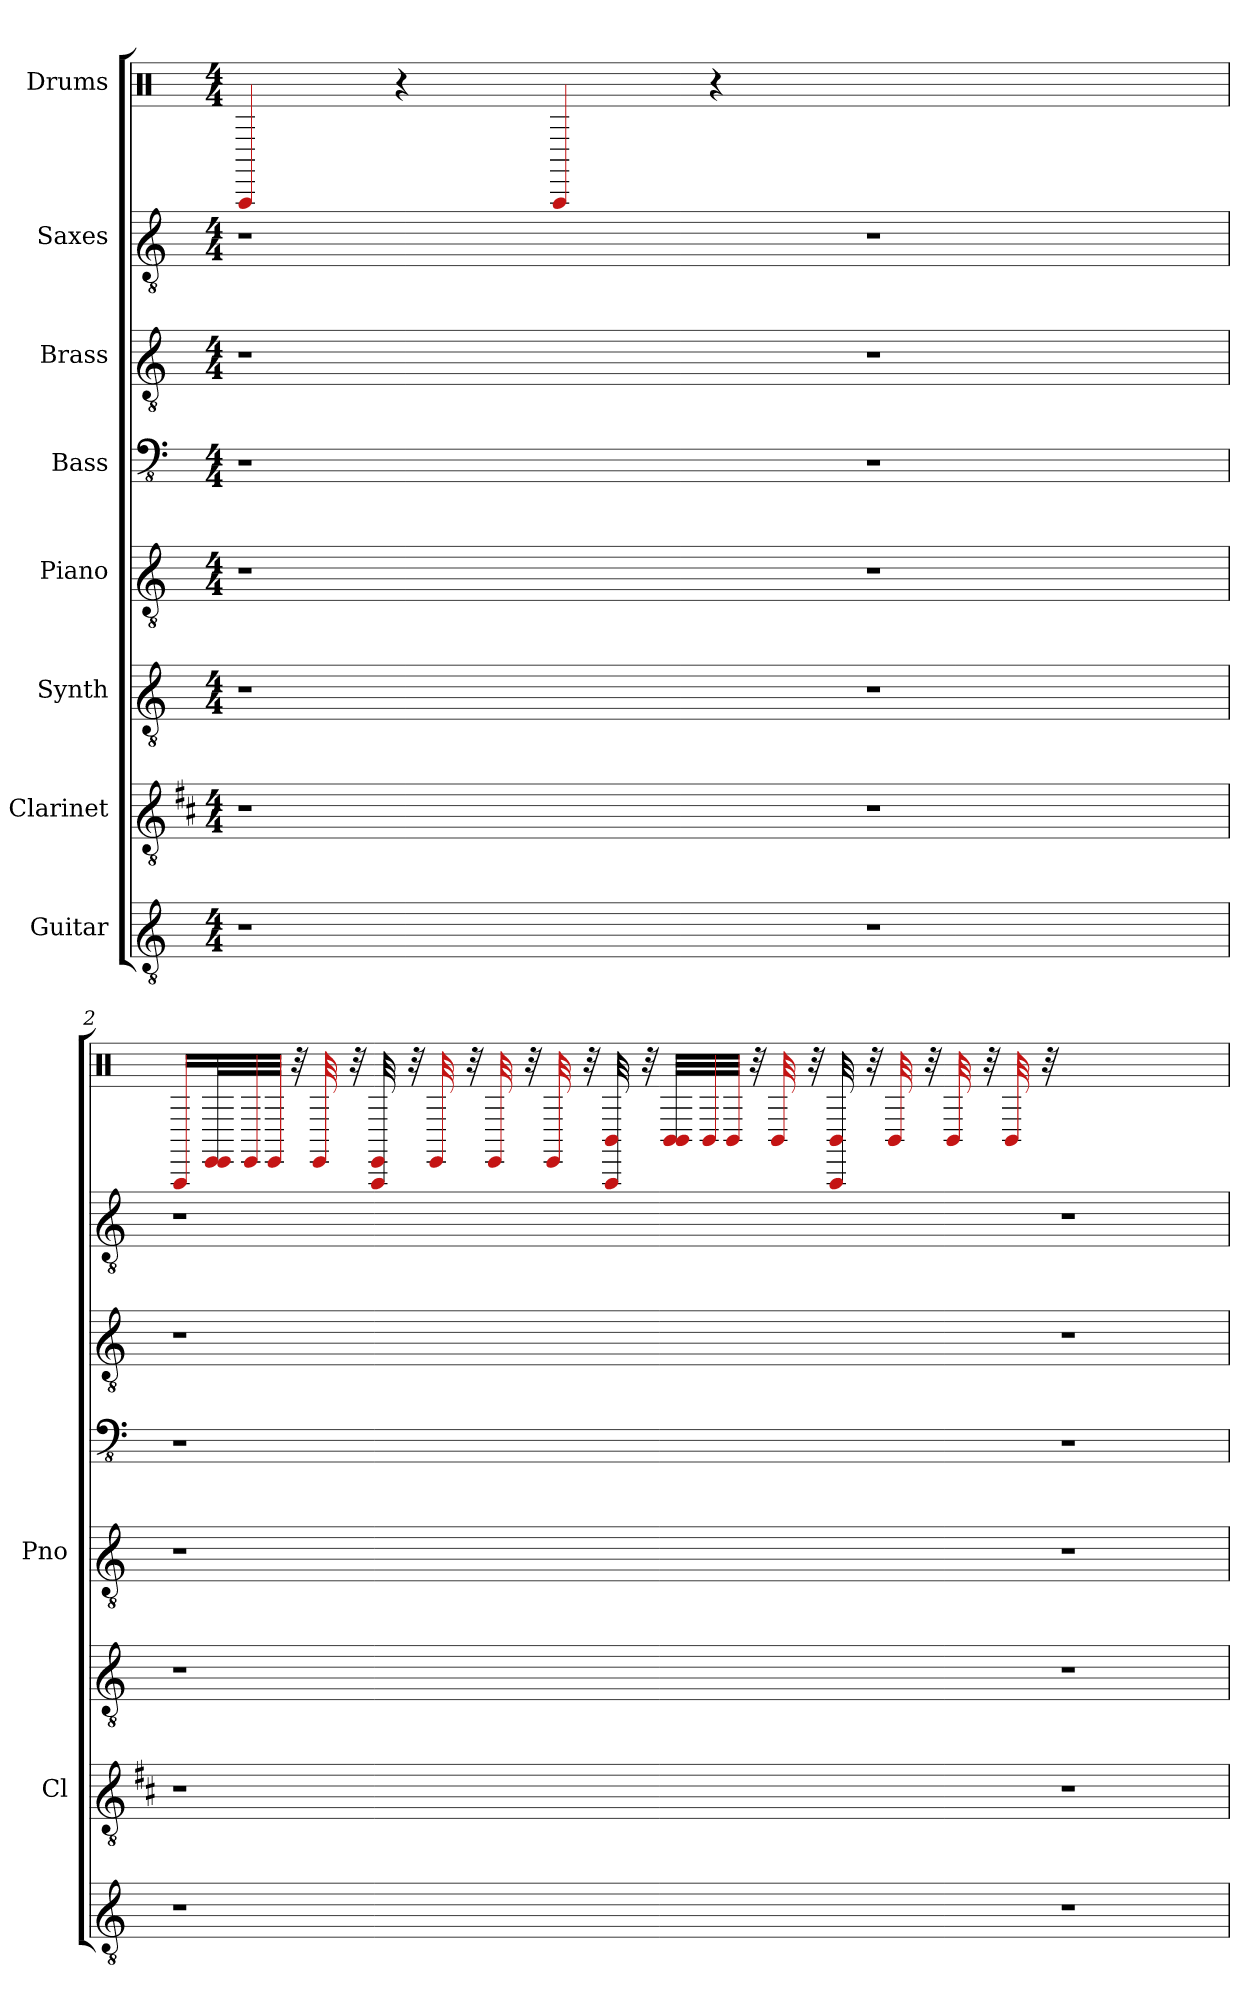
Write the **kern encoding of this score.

**kern	**kern	**kern	**kern	**kern	**kern	**kern	**kern
*part8	*part7	*part6	*part5	*part4	*part3	*part2	*part1
*staff8	*staff7	*staff6	*staff5	*staff4	*staff3	*staff2	*staff1
*I"Guitar	*I"Clarinet	*I"Synth	*I"Piano	*I"Bass	*I"Brass	*I"Saxes	*I"Drums
*	*I'Cl	*	*I'Pno	*	*	*	*
*stria6	*stria6	*stria6	*stria6	*stria4	*stria6	*stria6	*
*clefGv2	*clefGv2	*clefGv2	*clefGv2	*clefFv4	*clefGv2	*clefGv2	*clefX
*	*ITrd1c2	*	*	*	*	*ITrd8c14	*
*k[]	*k[]	*k[]	*k[]	*k[]	*k[]	*k[]	*k[]
*M4/4	*M4/4	*M4/4	*M4/4	*M4/4	*M4/4	*M4/4	*M4/4
*MM104	*MM104	*MM104	*MM104	*MM104	*MM104	*MM104	*MM104
=1	=1	=1	=1	=1	=1	=1	=1
1r	1r	1r	1r	1r	1r	1r	4AAA
.	.	.	.	.	.	.	4r
.	.	.	.	.	.	.	4AAA
.	.	.	.	.	.	.	4r
1r	1r	1r	1r	1r	1r	1r	1ryy
=2	=2	=2	=2	=2	=2	=2	=2
1r	1r	1r	1r	1r	1r	1r	16AAA/LL
.	.	.	.	.	.	.	32EE/ 32EE/L
.	.	.	.	.	.	.	32EE/
.	.	.	.	.	.	.	32EE/JJJ
.	.	.	.	.	.	.	32r
.	.	.	.	.	.	.	32EE
.	.	.	.	.	.	.	32r
.	.	.	.	.	.	.	32AAA 32EE
.	.	.	.	.	.	.	32r
.	.	.	.	.	.	.	32EE
.	.	.	.	.	.	.	32r
.	.	.	.	.	.	.	32EE
.	.	.	.	.	.	.	32r
.	.	.	.	.	.	.	32EE
.	.	.	.	.	.	.	32r
.	.	.	.	.	.	.	32AAA 32BB
.	.	.	.	.	.	.	32r
.	.	.	.	.	.	.	32BB/ 32BB/LLL
.	.	.	.	.	.	.	32BB/
.	.	.	.	.	.	.	32BB/JJJ
.	.	.	.	.	.	.	32r
.	.	.	.	.	.	.	32BB
.	.	.	.	.	.	.	32r
.	.	.	.	.	.	.	32AAA 32BB
.	.	.	.	.	.	.	32r
.	.	.	.	.	.	.	32BB
.	.	.	.	.	.	.	32r
.	.	.	.	.	.	.	32BB
.	.	.	.	.	.	.	32r
.	.	.	.	.	.	.	32BB
.	.	.	.	.	.	.	32r
1r	1r	1r	1r	1r	1r	1r	1ryy
=	=	=	=	=	=	=	=
*-	*-	*-	*-	*-	*-	*-	*-
